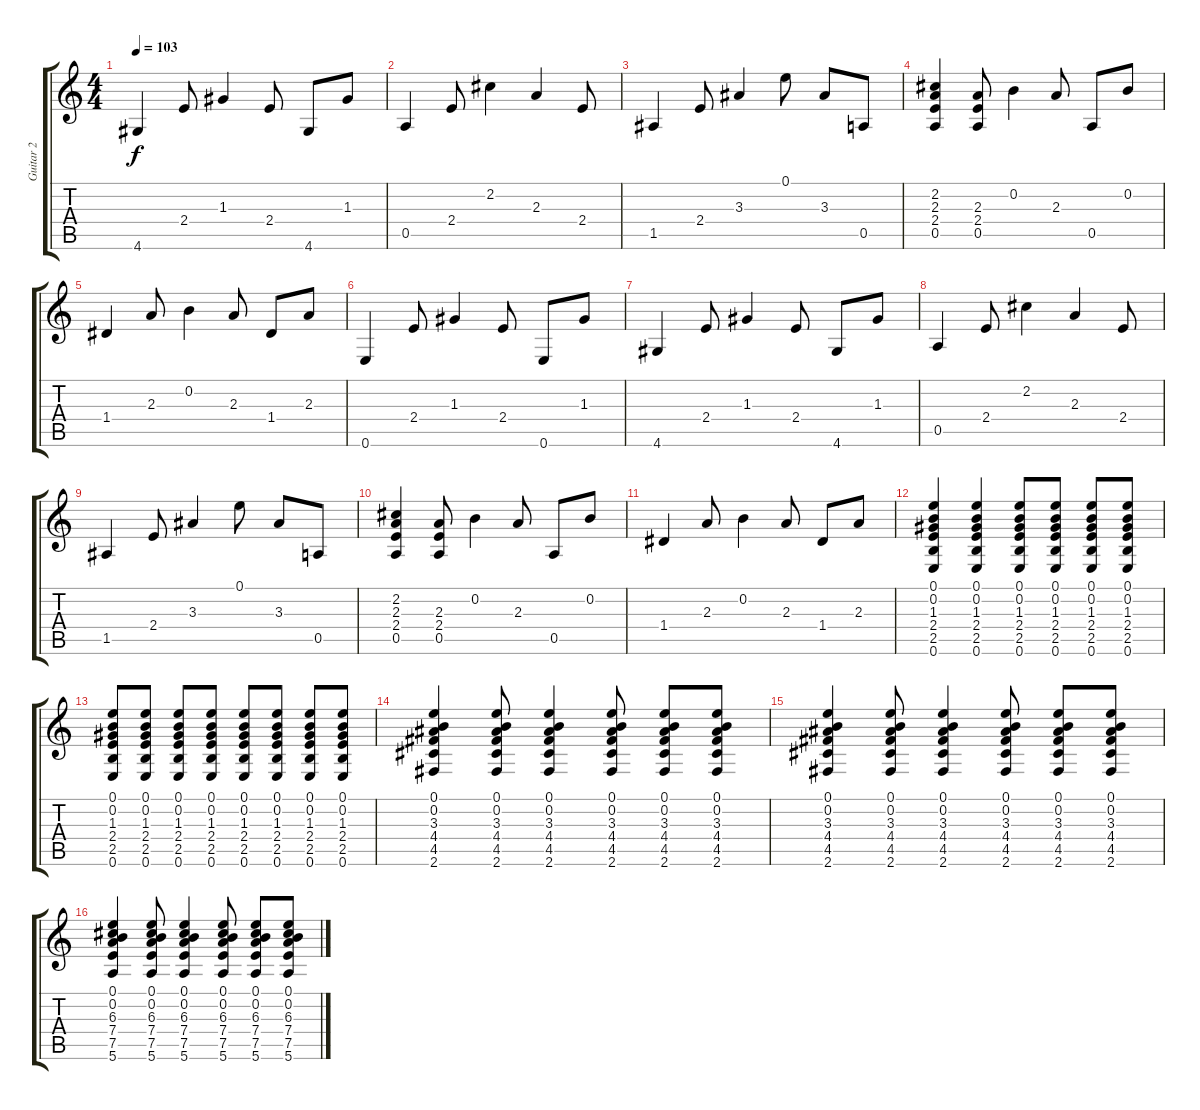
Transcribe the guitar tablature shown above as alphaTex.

\track ("Guitar 2" "Guitar 2") {instrument electricguitarmuted}
\staff {score tabs}
\tuning (E4 B3 G3 D3 A2 E2) {hide}
\ts (4 4)
\tempo 103
\clef g2
\ks c
4.6.4{dy f} 2.4.8 1.3.4 2.4.8 4.6.8 1.3.8 |
0.5.4 2.4.8 2.2.4 2.3.4 2.4.8 |
1.5.4 2.4.8 3.3.4 0.1.8 3.3.8 0.5.8 |
(2.2 2.3 2.4 0.5).4 (2.3 2.4 0.5).8 0.2.4 2.3.8 0.5.8 0.2.8 |
1.4.4 2.3.8 0.2.4 2.3.8 1.4.8 2.3.8 |
0.6.4 2.4.8 1.3.4 2.4.8 0.6.8 1.3.8 |
4.6.4 2.4.8 1.3.4 2.4.8 4.6.8 1.3.8 |
0.5.4 2.4.8 2.2.4 2.3.4 2.4.8 |
1.5.4 2.4.8 3.3.4 0.1.8 3.3.8 0.5.8 |
(2.2 2.3 2.4 0.5).4 (2.3 2.4 0.5).8 0.2.4 2.3.8 0.5.8 0.2.8 |
1.4.4 2.3.8 0.2.4 2.3.8 1.4.8 2.3.8 |
(0.1 0.2 1.3 2.4 2.5 0.6).4 (0.1 0.2 1.3 2.4 2.5 0.6).4 (0.1 0.2 1.3 2.4 2.5 0.6).8 (0.1 0.2 1.3 2.4 2.5 0.6).8 (0.1 0.2 1.3 2.4 2.5 0.6).8 (0.1 0.2 1.3 2.4 2.5 0.6).8 |
(0.1 0.2 1.3 2.4 2.5 0.6).8 (0.1 0.2 1.3 2.4 2.5 0.6).8 (0.1 0.2 1.3 2.4 2.5 0.6).8 (0.1 0.2 1.3 2.4 2.5 0.6).8 (0.1 0.2 1.3 2.4 2.5 0.6).8 (0.1 0.2 1.3 2.4 2.5 0.6).8 (0.1 0.2 1.3 2.4 2.5 0.6).8 (0.1 0.2 1.3 2.4 2.5 0.6).8 |
(0.1 0.2 3.3 4.4 4.5 2.6).4 (0.1 0.2 3.3 4.4 4.5 2.6).8 (0.1 0.2 3.3 4.4 4.5 2.6).4 (0.1 0.2 3.3 4.4 4.5 2.6).8 (0.1 0.2 3.3 4.4 4.5 2.6).8 (0.1 0.2 3.3 4.4 4.5 2.6).8 |
(0.1 0.2 3.3 4.4 4.5 2.6).4 (0.1 0.2 3.3 4.4 4.5 2.6).8 (0.1 0.2 3.3 4.4 4.5 2.6).4 (0.1 0.2 3.3 4.4 4.5 2.6).8 (0.1 0.2 3.3 4.4 4.5 2.6).8 (0.1 0.2 3.3 4.4 4.5 2.6).8 |
(0.1 0.2 6.3 7.4 7.5 5.6).4 (0.1 0.2 6.3 7.4 7.5 5.6).8 (0.1 0.2 6.3 7.4 7.5 5.6).4 (0.1 0.2 6.3 7.4 7.5 5.6).8 (0.1 0.2 6.3 7.4 7.5 5.6).8 (0.1 0.2 6.3 7.4 7.5 5.6).8
